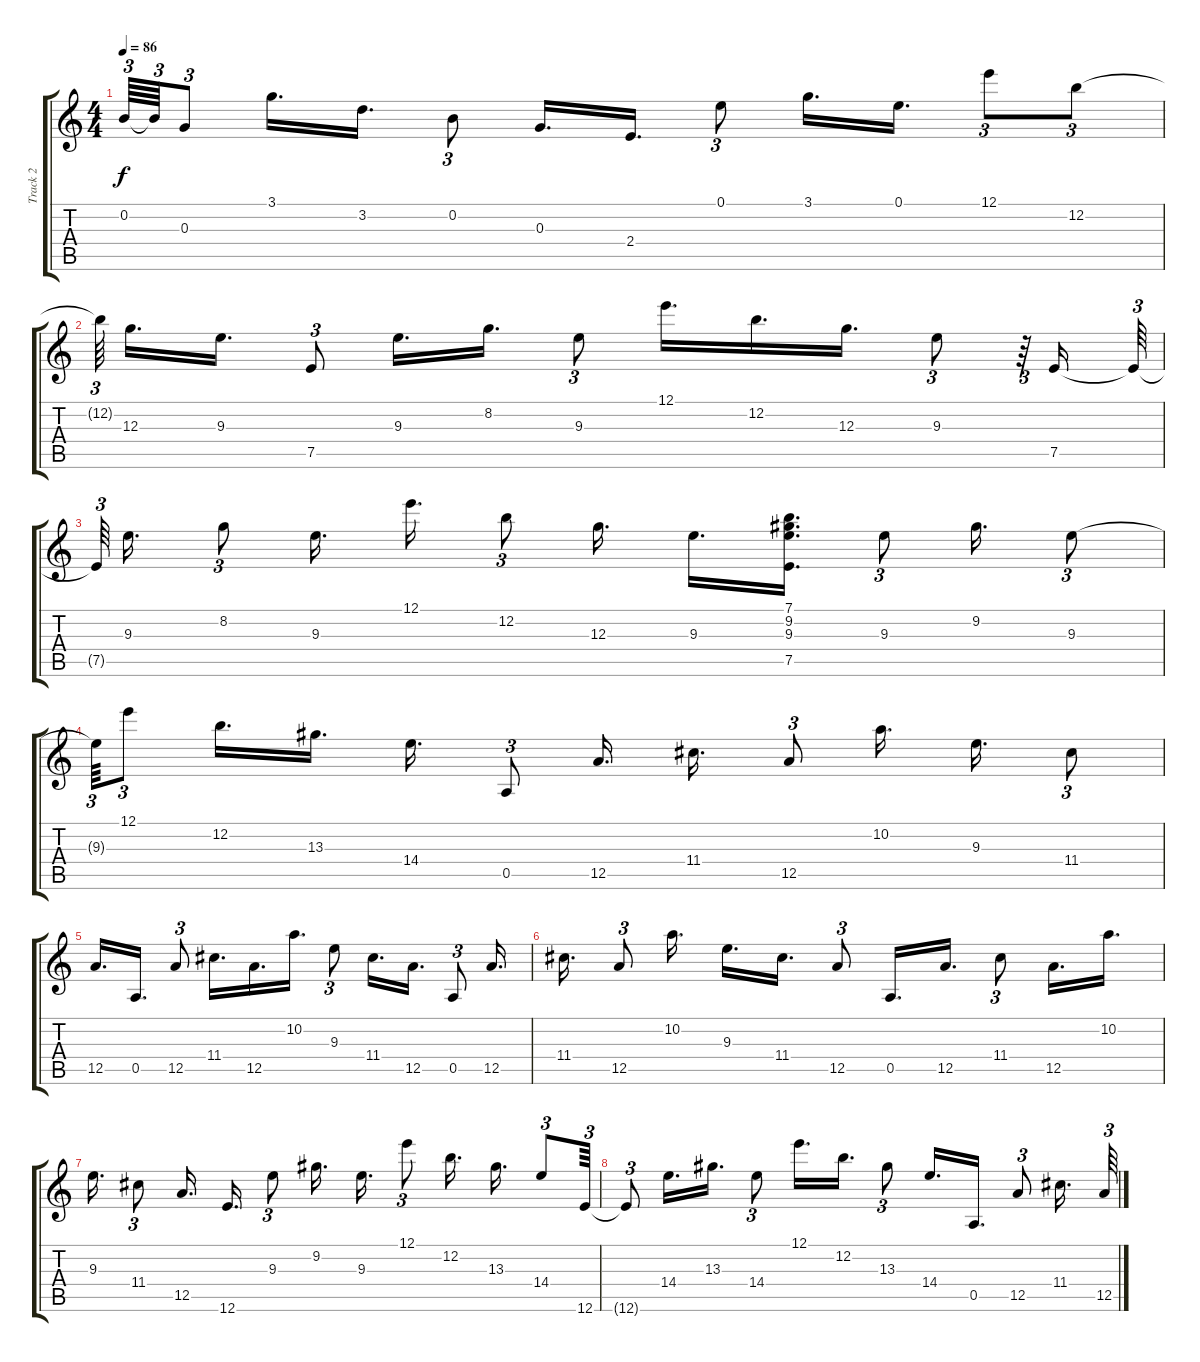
\track ("Track 2" "Track 2") {instrument acousticguitarsteel}
\staff {score tabs}
\tuning (E4 B3 G3 D3 A2 E2) {hide}
\ts (4 4)
\tempo 86
\clef g2
\ks c
0.2{t}.64{tu (3 2) dy f} 0.2{t}.64{tu (3 2)} 0.3.8{tu (3 2)} 3.1.16{d} 3.2.16{d} 0.2.8{tu (3 2)} 0.3.16{d} 2.4.16{d} 0.1.8{tu (3 2)} 3.1.16{d} 0.1.16{d} 12.1.8{tu (3 2)} 12.2.8{tu (3 2)} |
12.2{t}.64{tu (3 2)} 12.3.16{d} 9.3.16{d} 7.5.8{tu (3 2)} 9.3.16{d} 8.2.16{d} 9.3.8{tu (3 2)} 12.1.16{d} 12.2.16{d} 12.3.16{d} 9.3.8{tu (3 2)} r.64{tu (3 2)} 7.5.16 7.5{t}.64{tu (3 2)} |
7.5{t}.64{tu (3 2)} 9.3.16{d} 8.2.8{tu (3 2)} 9.3.16{d} 12.1.16{d} 12.2.8{tu (3 2)} 12.3.16{d} 9.3.16{d} (7.1 9.2 9.3 7.5).16{d} 9.3.8{tu (3 2)} 9.2.16{d} 9.3.8{tu (3 2)} |
9.3{t}.64{tu (3 2)} 12.1.8{tu (3 2)} 12.2.16{d} 13.3.16{d} 14.4.16{d} 0.5.8{tu (3 2)} 12.5.16{d} 11.4.16{d} 12.5.8{tu (3 2)} 10.2.16{d} 9.3.16{d} 11.4.8{tu (3 2)} |
12.5.16{d} 0.5.16{d} 12.5.8{tu (3 2)} 11.4.16{d} 12.5.16{d} 10.2.16{d} 9.3.8{tu (3 2)} 11.4.16{d} 12.5.16{d} 0.5.8{tu (3 2)} 12.5.16{d} |
11.4.16{d} 12.5.8{tu (3 2)} 10.2.16{d} 9.3.16{d} 11.4.16{d} 12.5.8{tu (3 2)} 0.5.16{d} 12.5.16{d} 11.4.8{tu (3 2)} 12.5.16{d} 10.2.16{d} |
9.3.16{d} 11.4.8{tu (3 2)} 12.5.16{d} 12.6.16{d} 9.3.8{tu (3 2)} 9.2.16{d} 9.3.16{d} 12.1.8{tu (3 2)} 12.2.16{d} 13.3.16{d} 14.4.8{tu (3 2)} 12.6.64{tu (3 2)} |
12.6{t}.8{tu (3 2)} 14.4.16{d} 13.3.16{d} 14.4.8{tu (3 2)} 12.1.16{d} 12.2.16{d} 13.3.8{tu (3 2)} 14.4.16{d} 0.5.16{d} 12.5.8{tu (3 2)} 11.4.16{d} 12.5.64{tu (3 2)}
